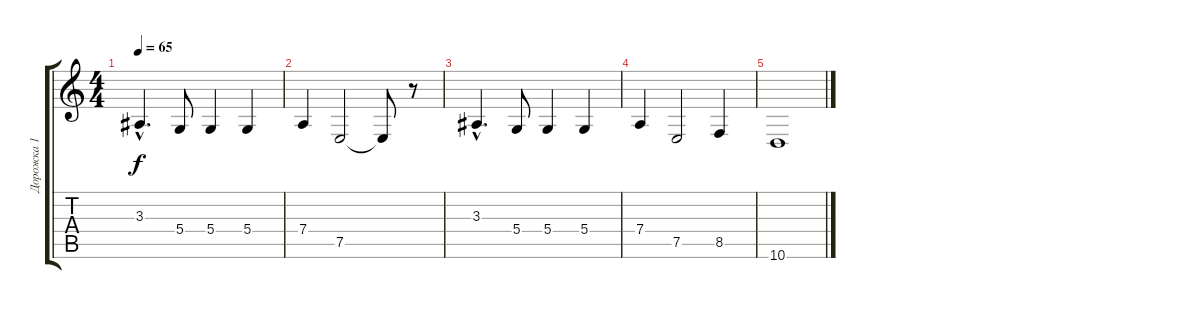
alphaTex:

\track ("Дорожка 1" "Дорожка 1") {instrument electricpiano1}
\staff {score tabs}
\tuning (E4 B3 G3 D3 A2 E2) {hide}
\ts (4 4)
\tempo 65
\clef g2
\ks c
3.3{hac}.4{d dy f} 5.4.8 5.4.4 5.4.4 |
7.4.4 7.5.2 7.5{t}.8 r.8 |
3.3{hac}.4{d} 5.4.8 5.4.4 5.4.4 |
7.4.4 7.5.2 8.5.4 |
10.6.1
